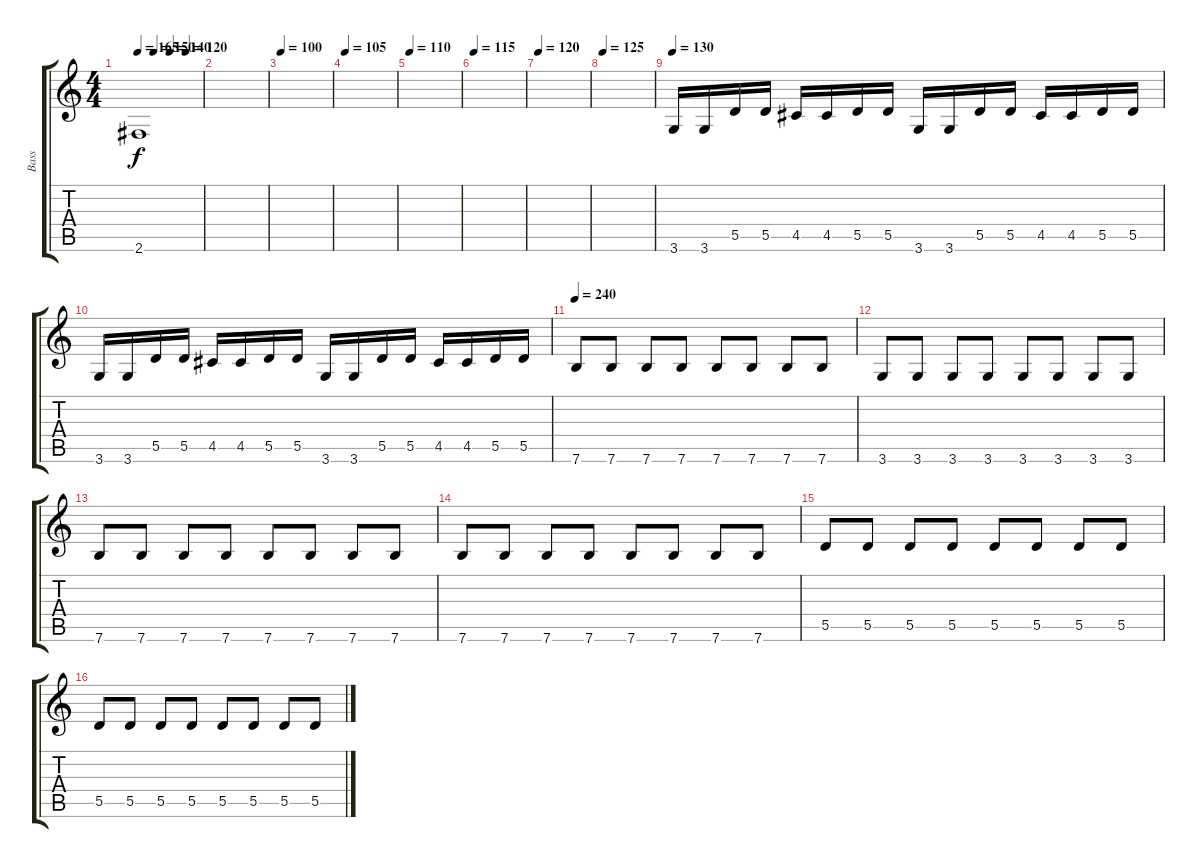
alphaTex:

\track ("Bass" "Bass") {instrument electricbasspick}
\staff {score tabs}
\tuning (E4 B3 G3 D3 A2 E2) {hide}
\ts (4 4)
\tempo 165
\tempo (150 0.25)
\tempo (140 0.5)
\tempo (120 0.75)
\clef g2
\ks c
2.6.1{dy f} |
|
\tempo 100
|
\tempo 105
|
\tempo 110
|
\tempo 115
|
\tempo 120
|
\tempo 125
|
\tempo 130
3.6.16 3.6.16 5.5.16 5.5.16 4.5.16 4.5.16 5.5.16 5.5.16 3.6.16 3.6.16 5.5.16 5.5.16 4.5.16 4.5.16 5.5.16 5.5.16 |
3.6.16 3.6.16 5.5.16 5.5.16 4.5.16 4.5.16 5.5.16 5.5.16 3.6.16 3.6.16 5.5.16 5.5.16 4.5.16 4.5.16 5.5.16 5.5.16 |
\tempo 240
7.6.8 7.6.8 7.6.8 7.6.8 7.6.8 7.6.8 7.6.8 7.6.8 |
3.6.8 3.6.8 3.6.8 3.6.8 3.6.8 3.6.8 3.6.8 3.6.8 |
7.6.8 7.6.8 7.6.8 7.6.8 7.6.8 7.6.8 7.6.8 7.6.8 |
7.6.8 7.6.8 7.6.8 7.6.8 7.6.8 7.6.8 7.6.8 7.6.8 |
5.5.8 5.5.8 5.5.8 5.5.8 5.5.8 5.5.8 5.5.8 5.5.8 |
5.5.8 5.5.8 5.5.8 5.5.8 5.5.8 5.5.8 5.5.8 5.5.8
